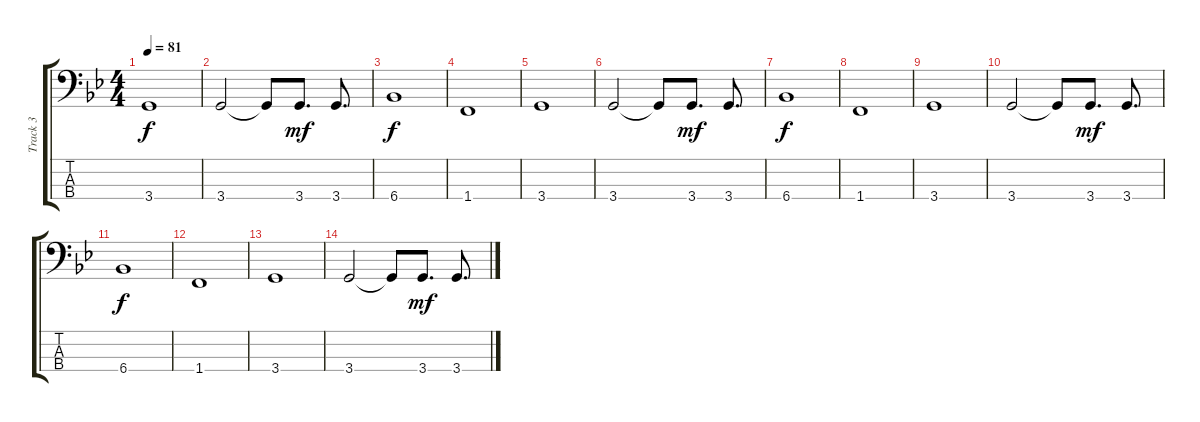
\track ("Track 3" "Track 3") {instrument electricbassfinger}
\staff {score tabs}
\tuning (G2 D2 A1 E1) {hide}
\ts (4 4)
\tempo 81
\clef f4
\ks bb
3.4.1{dy f} |
3.4.2 3.4{t}.8 3.4.8{d dy mf} 3.4.8{d} |
6.4.1{dy f} |
1.4.1 |
3.4.1 |
3.4.2 3.4{t}.8 3.4.8{d dy mf} 3.4.8{d} |
6.4.1{dy f} |
1.4.1 |
3.4.1 |
3.4.2 3.4{t}.8 3.4.8{d dy mf} 3.4.8{d} |
6.4.1{dy f} |
1.4.1 |
3.4.1 |
3.4.2 3.4{t}.8 3.4.8{d dy mf} 3.4.8{d}
